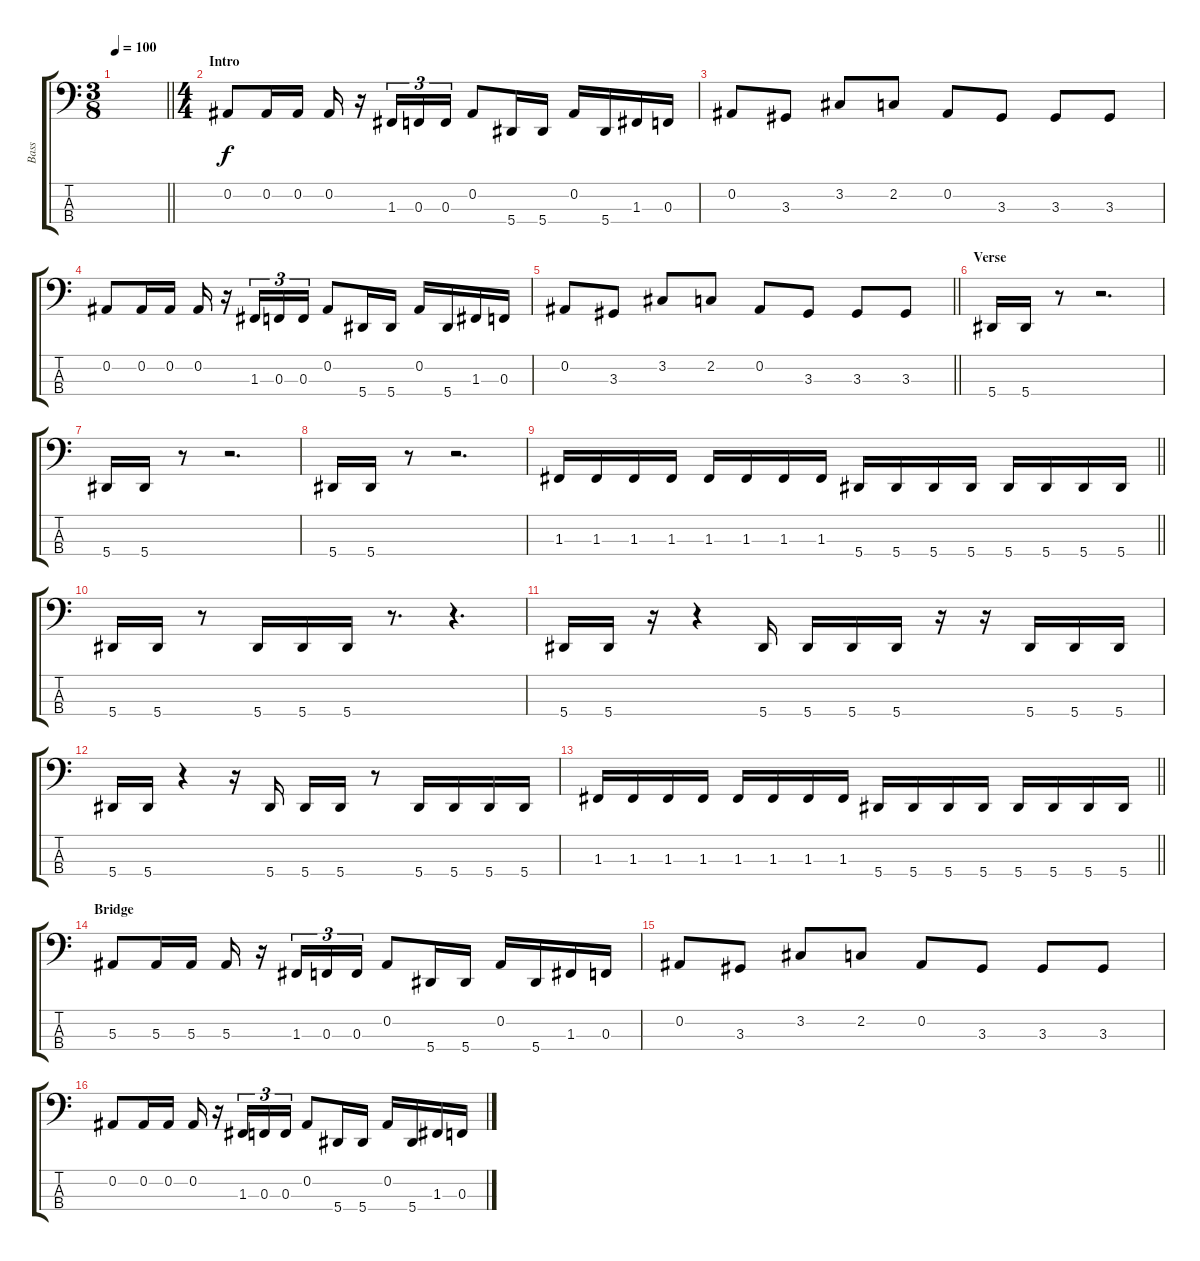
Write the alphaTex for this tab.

\track ("Bass" "Bass") {instrument electricbassfinger}
\staff {score tabs}
\tuning (Eb2 Bb1 F1 Bb0) {hide}
\ts (3 8)
\tempo 100
\clef f4
\barLineRight lightlight
\ks c
|
\ts (4 4)
\section ("" "Intro")
0.2.8 0.2.16 0.2.16 0.2.16 r.16 1.3.16{tu (3 2)} 0.3.16{tu (3 2)} 0.3.16{tu (3 2)} 0.2.8 5.4.16 5.4.16 0.2.16 5.4.16 1.3.16 0.3.16 |
0.2.8 3.3.8 3.2.8 2.2.8 0.2.8 3.3.8 3.3.8 3.3.8 |
0.2.8 0.2.16 0.2.16 0.2.16 r.16 1.3.16{tu (3 2)} 0.3.16{tu (3 2)} 0.3.16{tu (3 2)} 0.2.8 5.4.16 5.4.16 0.2.16 5.4.16 1.3.16 0.3.16 |
\barLineRight lightlight
0.2.8 3.3.8 3.2.8 2.2.8 0.2.8 3.3.8 3.3.8 3.3.8 |
\section ("" "Verse")
5.4.16 5.4.16 r.8 r.2{d} |
5.4.16 5.4.16 r.8 r.2{d} |
5.4.16 5.4.16 r.8 r.2{d} |
\barLineRight lightlight
1.3.16 1.3.16 1.3.16 1.3.16 1.3.16 1.3.16 1.3.16 1.3.16 5.4.16 5.4.16 5.4.16 5.4.16 5.4.16 5.4.16 5.4.16 5.4.16 |
5.4.16 5.4.16 r.8 5.4.16 5.4.16 5.4.16 r.8{d} r.4{d} |
5.4.16 5.4.16 r.16 r.4 5.4.16 5.4.16 5.4.16 5.4.16 r.16 r.16 5.4.16 5.4.16 5.4.16 |
5.4.16 5.4.16 r.4 r.16 5.4.16 5.4.16 5.4.16 r.8 5.4.16 5.4.16 5.4.16 5.4.16 |
\barLineRight lightlight
1.3.16 1.3.16 1.3.16 1.3.16 1.3.16 1.3.16 1.3.16 1.3.16 5.4.16 5.4.16 5.4.16 5.4.16 5.4.16 5.4.16 5.4.16 5.4.16 |
\section ("" "Bridge")
5.3.8 5.3.16 5.3.16 5.3.16 r.16 1.3.16{tu (3 2)} 0.3.16{tu (3 2)} 0.3.16{tu (3 2)} 0.2.8 5.4.16 5.4.16 0.2.16 5.4.16 1.3.16 0.3.16 |
0.2.8 3.3.8 3.2.8 2.2.8 0.2.8 3.3.8 3.3.8 3.3.8 |
0.2.8 0.2.16 0.2.16 0.2.16 r.16 1.3.16{tu (3 2)} 0.3.16{tu (3 2)} 0.3.16{tu (3 2)} 0.2.8 5.4.16 5.4.16 0.2.16 5.4.16 1.3.16 0.3.16
